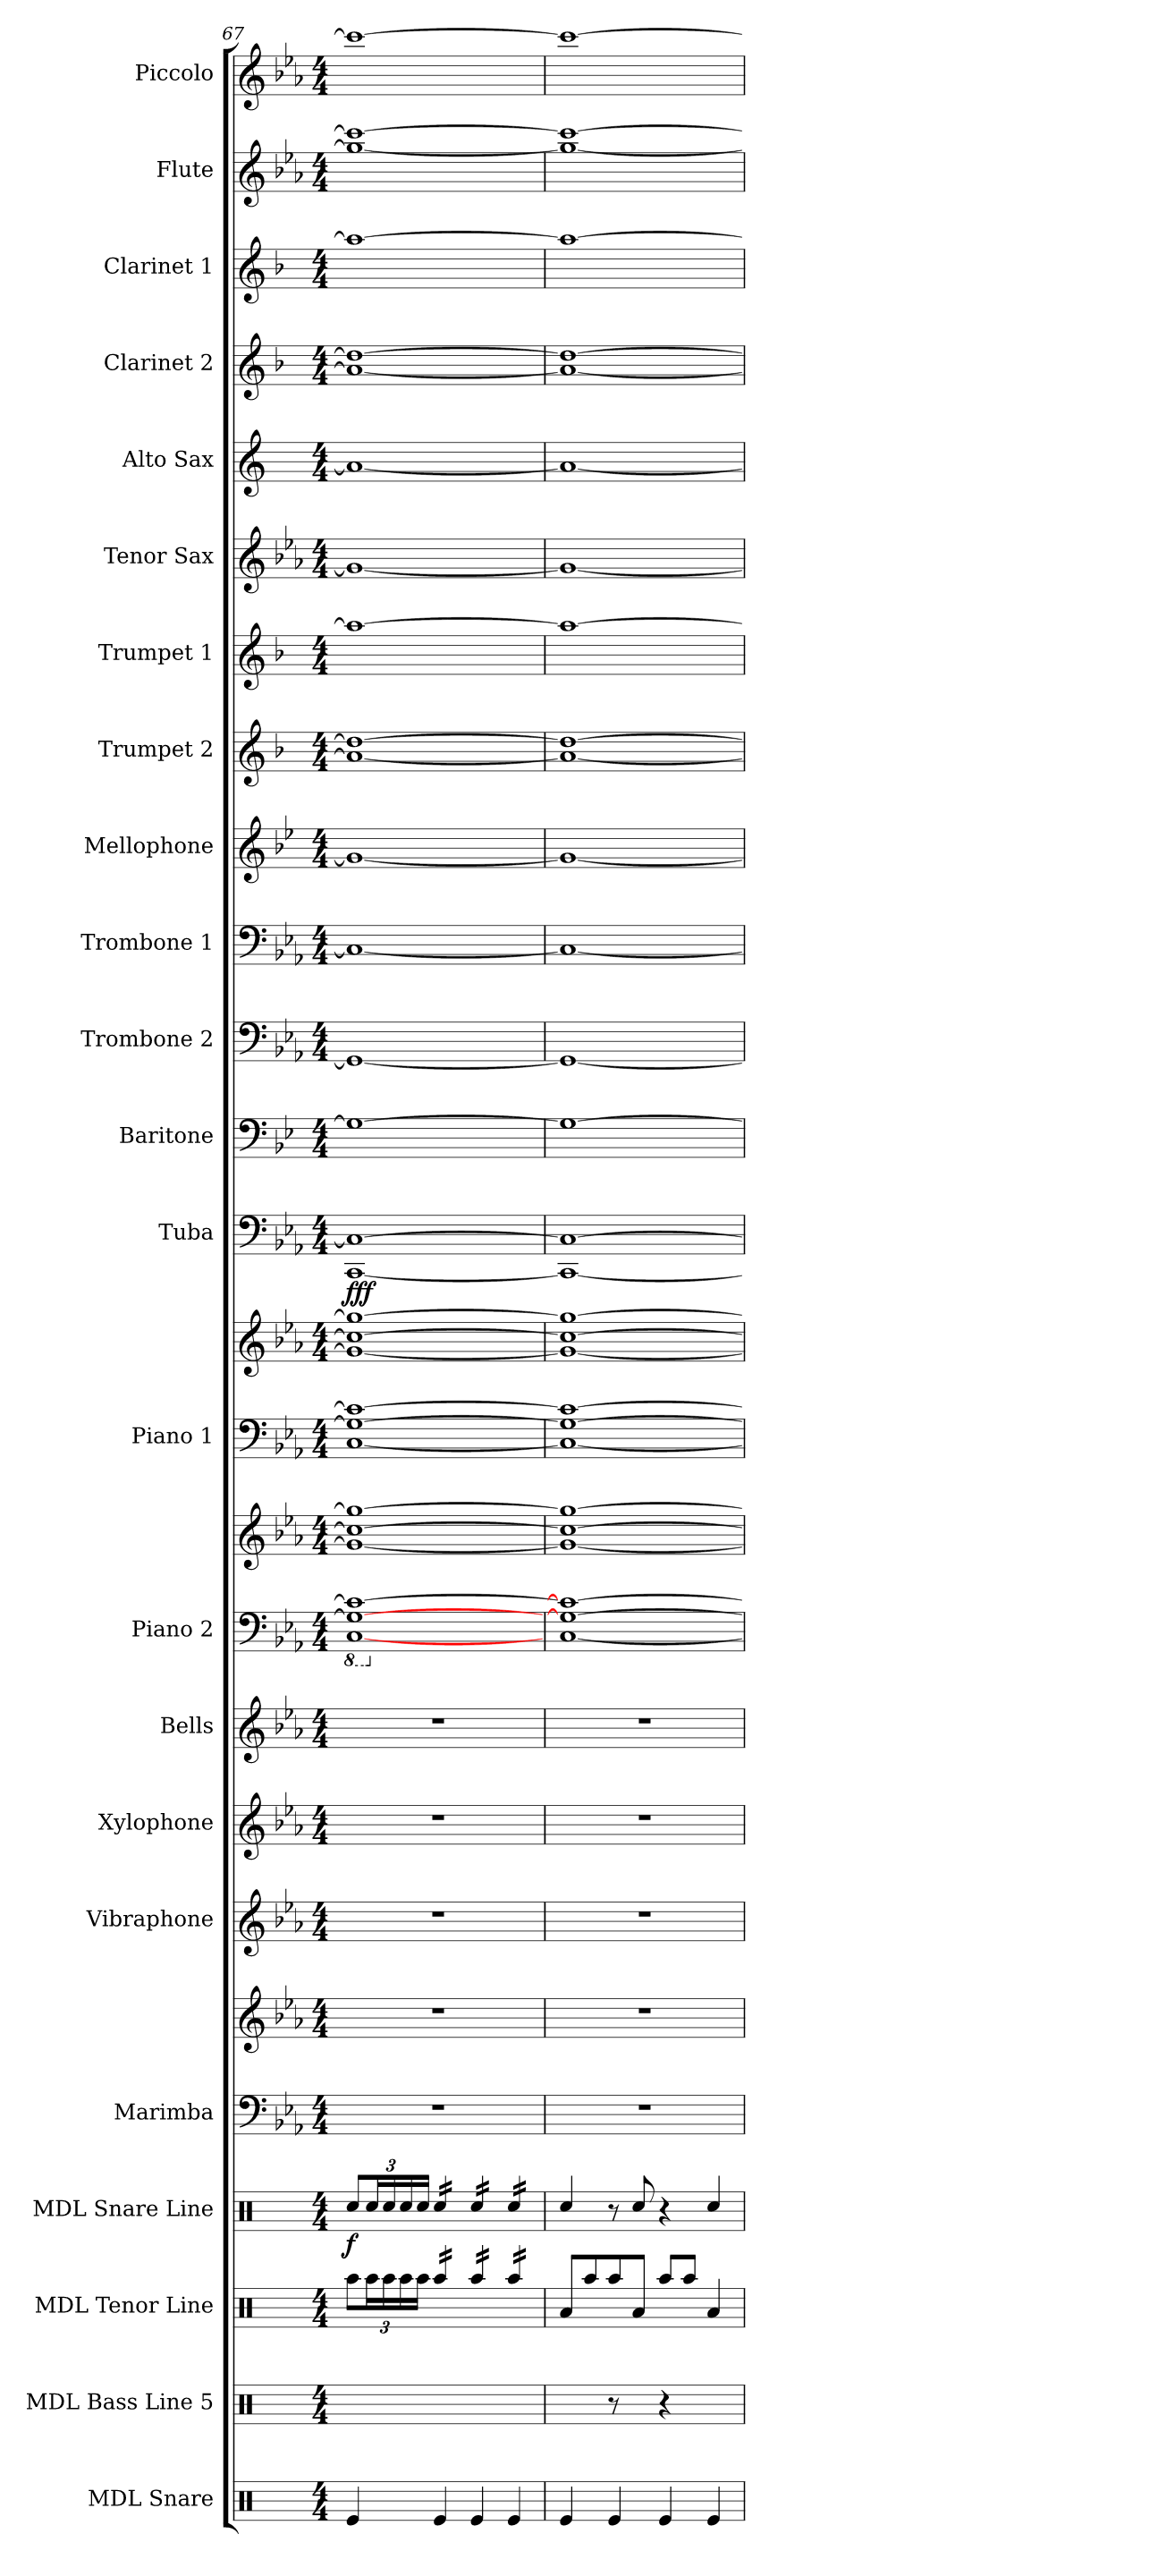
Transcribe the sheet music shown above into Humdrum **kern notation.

**kern	**kern	**kern	**kern	**dynam	**kern	**kern	**kern	**kern	**kern	**kern	**kern	**kern	**kern	**kern	**dynam	**kern	**kern	**kern	**kern	**kern	**kern	**kern	**kern	**kern	**kern	**kern	**kern
*part23	*part22	*part21	*part20	*part20	*part19	*part19	*part18	*part17	*part16	*part15	*part15	*part14	*part14	*part13	*part13	*part12	*part11	*part10	*part9	*part8	*part7	*part6	*part5	*part4	*part3	*part2	*part1
*staff26	*staff25	*staff24	*staff23	*staff23	*staff22	*staff21	*staff20	*staff19	*staff18	*staff17	*staff16	*staff15	*staff14	*staff13	*staff13	*staff12	*staff11	*staff10	*staff9	*staff8	*staff7	*staff6	*staff5	*staff4	*staff3	*staff2	*staff1
*I"MDL Snare	*I"MDL Bass Line 5	*I"MDL Tenor Line	*I"MDL Snare Line	*	*I"Marimba	*	*I"Vibraphone	*I"Xylophone	*I"Bells	*I"Piano 2	*	*I"Piano 1	*	*I"Tuba	*	*I"Baritone	*I"Trombone 2	*I"Trombone 1	*I"Mellophone	*I"Trumpet 2	*I"Trumpet 1	*I"Tenor Sax	*I"Alto Sax	*I"Clarinet 2	*I"Clarinet 1	*I"Flute	*I"Piccolo
*I'SN.	*I'B. L.	*I'T. L.	*I'S. L.	*	*I'Mrb.	*	*I'Vib.	*I'Xyl.	*I'Bls.	*I'Pno. 2	*	*I'Pno. 1	*	*I'Tba.	*	*I'Bar.	*I'Tbn. 2	*I'Tbn. 1	*I'Mello.	*I'Tpt. 2	*I'Tpt. 1	*I'T. Sx.	*I'A. Sx.	*I'Cl. 2	*I'Cl. 1	*I'Fl.	*I'Picc.
*clefX	*clefX	*clefX	*clefX	*	*clefF4	*clefG2	*clefG2	*clefG2	*clefG2	*clefF4	*clefG2	*clefF4	*clefG2	*clefF4	*	*clefF4	*clefF4	*clefF4	*clefG2	*clefG2	*clefG2	*clefG2	*clefG2	*clefG2	*clefG2	*clefG2	*clefG2
*	*	*	*	*	*	*	*	*ITrd-7c-12	*ITrd-14c-24	*	*	*	*	*	*	*ITrd4c7	*	*	*ITrd4c7	*ITrd1c2	*ITrd1c2	*ITrd8c14	*ITrd5c9	*ITrd1c2	*ITrd1c2	*	*ITrd-7c-12
*k[]	*k[]	*k[]	*k[]	*	*k[b-e-a-]	*k[b-e-a-]	*k[b-e-a-]	*k[b-e-a-]	*k[b-e-a-]	*k[b-e-a-]	*k[b-e-a-]	*k[b-e-a-]	*k[b-e-a-]	*k[b-e-a-]	*	*k[b-e-a-]	*k[b-e-a-]	*k[b-e-a-]	*k[b-e-a-]	*k[b-e-a-]	*k[b-e-a-]	*k[b-e-a-]	*k[b-e-a-]	*k[b-e-a-]	*k[b-e-a-]	*k[b-e-a-]	*k[b-e-a-]
*M4/4	*M4/4	*M4/4	*M4/4	*	*M4/4	*M4/4	*M4/4	*M4/4	*M4/4	*M4/4	*M4/4	*M4/4	*M4/4	*M4/4	*	*M4/4	*M4/4	*M4/4	*M4/4	*M4/4	*M4/4	*M4/4	*M4/4	*M4/4	*M4/4	*M4/4	*M4/4
*	*	*Xbrackettup	*Xbrackettup	*	*	*	*	*	*	*	*	*	*	*	*	*	*	*	*	*	*	*	*	*	*	*	*
*	*	*	*	*	*	*	*	*	*	*8ba	*	*	*	*	*	*	*	*	*	*	*	*	*	*	*	*	*
=67	=67	=67	=67	=67	=67	=67	=67	=67	=67	=67	=67	=67	=67	=67	=67	=67	=67	=67	=67	=67	=67	=67	=67	=67	=67	=67	=67
!	!	!	!	!LO:DY:b	!	!	!	!	!	!	!	!	!	!	!LO:DY:b	!	!	!	!	!	!	!	!	!	!	!	!
4Re/	4R'/	12Raa\L	12Rcc/L	f	1r	1r	1r	1r	1r	[1CC 1GG_ 1C_	1g_ 1cc_ 1gg_	[1C 1G_ 1c_	1g_ 1cc_ 1gg_	[1CC 1C_	fff	1C_	1GG_	1C_	1c_	1g_ 1cc_	1gg_	1G_	1c_	1g_ 1cc_	1gg_	1gg_ 1ccc_	1cccc_
*	*	*tremolo	*	*	*	*	*	*	*	*	*	*	*	*	*	*	*	*	*	*	*	*	*	*	*	*	*
*	*	*	*tremolo	*	*	*	*	*	*	*	*	*	*	*	*	*	*	*	*	*	*	*	*	*	*	*	*
.	.	24Raa\	24Rcc/	.	.	.	.	.	.	.	.	.	.	.	.	.	.	.	.	.	.	.	.	.	.	.	.
.	.	24Raa\	24Rcc/	.	.	.	.	.	.	.	.	.	.	.	.	.	.	.	.	.	.	.	.	.	.	.	.
.	.	24Raa\	24Rcc/	.	.	.	.	.	.	.	.	.	.	.	.	.	.	.	.	.	.	.	.	.	.	.	.
.	.	24Raa\JJ	24Rcc/JJ	.	.	.	.	.	.	.	.	.	.	.	.	.	.	.	.	.	.	.	.	.	.	.	.
4Re/	4R'/	24Raa/LL	24Rcc/LL	.	.	.	.	.	.	.	.	.	.	.	.	.	.	.	.	.	.	.	.	.	.	.	.
.	.	24Raa/	24Rcc/	.	.	.	.	.	.	.	.	.	.	.	.	.	.	.	.	.	.	.	.	.	.	.	.
.	.	24Raa/	24Rcc/	.	.	.	.	.	.	.	.	.	.	.	.	.	.	.	.	.	.	.	.	.	.	.	.
.	.	24Raa/	24Rcc/	.	.	.	.	.	.	.	.	.	.	.	.	.	.	.	.	.	.	.	.	.	.	.	.
.	.	24Raa/	24Rcc/	.	.	.	.	.	.	.	.	.	.	.	.	.	.	.	.	.	.	.	.	.	.	.	.
.	.	24Raa/JJ	24Rcc/JJ	.	.	.	.	.	.	.	.	.	.	.	.	.	.	.	.	.	.	.	.	.	.	.	.
4Re/	4R'/	24Raa/LL	24Rcc/LL	.	.	.	.	.	.	.	.	.	.	.	.	.	.	.	.	.	.	.	.	.	.	.	.
.	.	24Raa/	24Rcc/	.	.	.	.	.	.	.	.	.	.	.	.	.	.	.	.	.	.	.	.	.	.	.	.
.	.	24Raa/	24Rcc/	.	.	.	.	.	.	.	.	.	.	.	.	.	.	.	.	.	.	.	.	.	.	.	.
.	.	24Raa/	24Rcc/	.	.	.	.	.	.	.	.	.	.	.	.	.	.	.	.	.	.	.	.	.	.	.	.
.	.	24Raa/	24Rcc/	.	.	.	.	.	.	.	.	.	.	.	.	.	.	.	.	.	.	.	.	.	.	.	.
.	.	24Raa/JJ	24Rcc/JJ	.	.	.	.	.	.	.	.	.	.	.	.	.	.	.	.	.	.	.	.	.	.	.	.
4Re/	4R'/	24Raa/LL	24Rcc/LL	.	.	.	.	.	.	.	.	.	.	.	.	.	.	.	.	.	.	.	.	.	.	.	.
.	.	24Raa/	24Rcc/	.	.	.	.	.	.	.	.	.	.	.	.	.	.	.	.	.	.	.	.	.	.	.	.
.	.	24Raa/	24Rcc/	.	.	.	.	.	.	.	.	.	.	.	.	.	.	.	.	.	.	.	.	.	.	.	.
.	.	24Raa/	24Rcc/	.	.	.	.	.	.	.	.	.	.	.	.	.	.	.	.	.	.	.	.	.	.	.	.
.	.	24Raa/	24Rcc/	.	.	.	.	.	.	.	.	.	.	.	.	.	.	.	.	.	.	.	.	.	.	.	.
.	.	24Raa/JJ	24Rcc/JJ	.	.	.	.	.	.	.	.	.	.	.	.	.	.	.	.	.	.	.	.	.	.	.	.
*	*	*	*Xtremolo	*	*	*	*	*	*	*	*	*	*	*	*	*	*	*	*	*	*	*	*	*	*	*	*
*	*	*Xtremolo	*	*	*	*	*	*	*	*	*	*	*	*	*	*	*	*	*	*	*	*	*	*	*	*	*
=68	=68	=68	=68	=68	=68	=68	=68	=68	=68	=68	=68	=68	=68	=68	=68	=68	=68	=68	=68	=68	=68	=68	=68	=68	=68	=68	=68
*	*	*	*	*	*	*	*	*	*	*X8ba	*	*	*	*	*	*	*	*	*	*	*	*	*	*	*	*	*
4Re/	4R/	8Ra/L	4Rcc/	.	1r	1r	1r	1r	1r	1C_ 1G_ 1c_	1g_ 1cc_ 1gg_	1C_ 1G_ 1c_	1g_ 1cc_ 1gg_	1CC_ 1C_	.	1C_	1GG_	1C_	1c_	1g_ 1cc_	1gg_	1G_	1c_	1g_ 1cc_	1gg_	1gg_ 1ccc_	1cccc_
.	.	8Raa/	.	.	.	.	.	.	.	.	.	.	.	.	.	.	.	.	.	.	.	.	.	.	.	.	.
4Re/	8r	8Raa/	8r	.	.	.	.	.	.	.	.	.	.	.	.	.	.	.	.	.	.	.	.	.	.	.	.
.	8R/	8Ra/J	8Rcc/	.	.	.	.	.	.	.	.	.	.	.	.	.	.	.	.	.	.	.	.	.	.	.	.
4Re/	4r	8Raa/L	4r	.	.	.	.	.	.	.	.	.	.	.	.	.	.	.	.	.	.	.	.	.	.	.	.
.	.	8Raa/J	.	.	.	.	.	.	.	.	.	.	.	.	.	.	.	.	.	.	.	.	.	.	.	.	.
4Re/	4R/	4Ra/	4Rcc/	.	.	.	.	.	.	.	.	.	.	.	.	.	.	.	.	.	.	.	.	.	.	.	.
=	=	=	=	=	=	=	=	=	=	=	=	=	=	=	=	=	=	=	=	=	=	=	=	=	=	=	=
*-	*-	*-	*-	*-	*-	*-	*-	*-	*-	*-	*-	*-	*-	*-	*-	*-	*-	*-	*-	*-	*-	*-	*-	*-	*-	*-	*-
